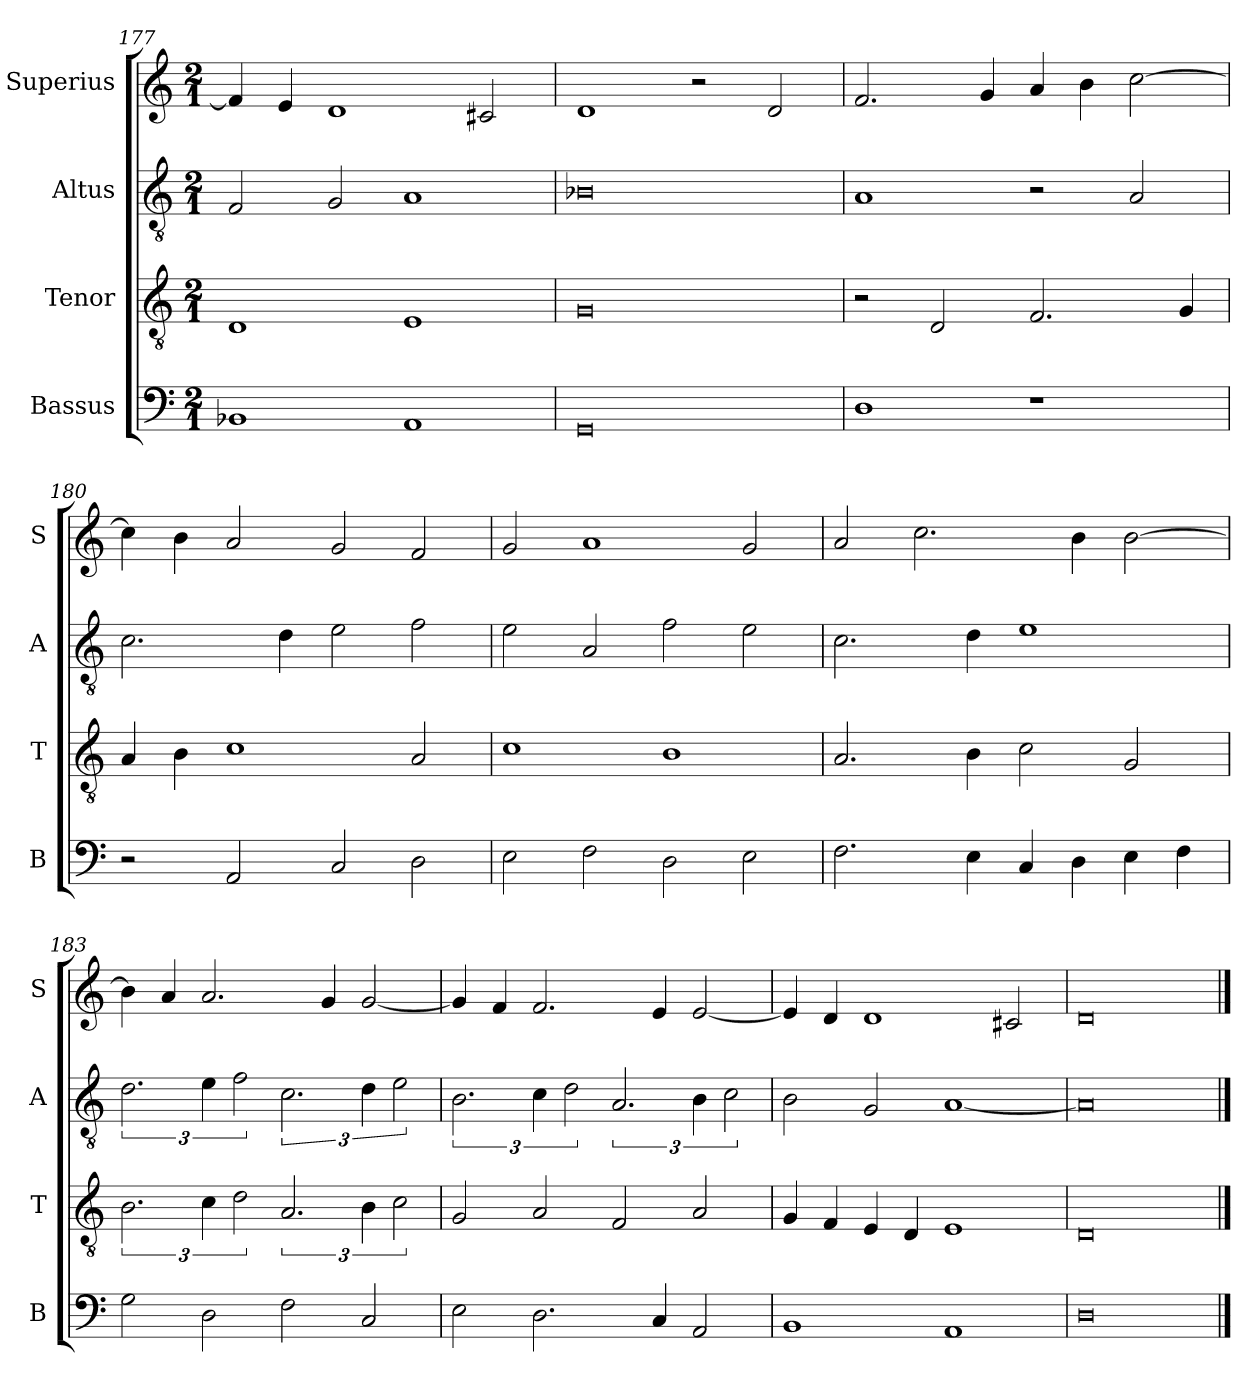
**kern	**kern	**kern	**kern
*part4	*part3	*part2	*part1
*staff4	*staff3	*staff2	*staff1
*I"Bassus	*I"Tenor	*I"Altus	*I"Superius
*I'B	*I'T	*I'A	*I'S
*clefF4	*clefGv2	*clefGv2	*clefG2
*k[]	*k[]	*k[]	*k[]
*M2/1	*M2/1	*M2/1	*M2/1
=177	=177	=177	=177
1BB-X	1D	2F	4f]
.	.	.	4e
.	.	2G	1d
1AA	1E	1A	.
.	.	.	2c#X
=178	=178	=178	=178
0GG	0G	0B-X	1d
.	.	.	2r
.	.	.	2d
=179	=179	=179	=179
1D	2r	1A	2.f
.	2D	.	.
.	.	.	4g
1r	2.F	2r	4a
.	.	.	4b
.	.	2A	[2cc
.	4G	.	.
=180	=180	=180	=180
2r	4A	2.c	4cc]
.	4B	.	4b
2AA	1c	.	2a
.	.	4d	.
2C	.	2e	2g
2D	2A	2f	2f
=181	=181	=181	=181
2E	1c	2e	2g
2F	.	2A	1a
2D	1B	2f	.
2E	.	2e	2g
=182	=182	=182	=182
2.F	2.A	2.c	2a
.	.	.	2.cc
4E	4B	4d	.
4C	2c	1e	.
4D	.	.	4b
4E	2G	.	[2b
4F	.	.	.
=183	=183	=183	=183
2G	3.B	3.d	4b]
.	.	.	4a
2D	6c	6e	2.a
.	3d	3f	.
2F	3.A	3.c	.
.	.	.	4g
2C	6B	6d	[2g
.	3c	3e	.
=184	=184	=184	=184
2E	2G	3.B	4g]
.	.	.	4f
2.D	2A	6c	2.f
.	.	3d	.
.	2F	3.A	.
4C	.	.	4e
2AA	2A	6B	[2e
.	.	3c	.
=185	=185	=185	=185
1BB	4G	2B	4e]
.	4F	.	4d
.	4E	2G	1d
.	4D	.	.
1AA	1E	[1A	.
.	.	.	2c#X
=186	=186	=186	=186
0D	0D	0A]	0d
==	==	==	==
*-	*-	*-	*-
